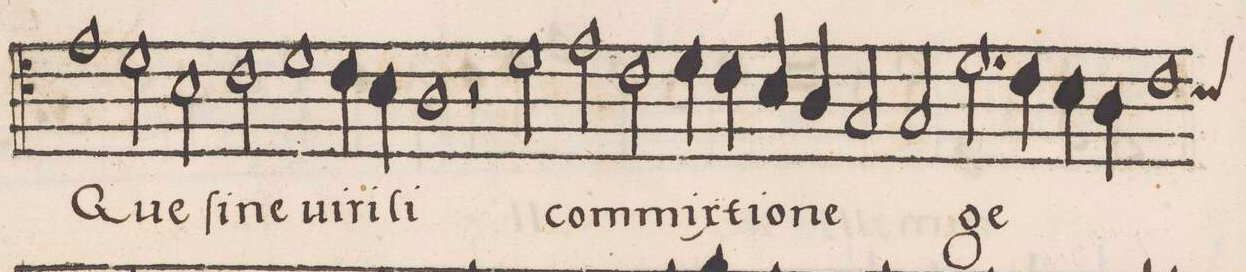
**kern	**text	**text
*I"ALTVS	*	*
*clefC4	*	*
*k[]	*	*
*met(C|)	*	*
*M2/1	*	*
1e	Quae	.
2d\	.	.
2B\	ſi-	.
=12-	=12-	=12-
2c\	-ne	.
1d	ui-	.
4c\	-ri-	.
4B\	-li	.
=13-	=13-	=13-
1A	.	.
2r	.	.
2d\	com-	.
=14-	=14-	=14-
2e\	.	.
2c\	.	.
4d\	-mix-	.
4c\	-ti-	.
4B/	-o-	.
4A/	-ne	.
=15-	=15-	=15-
2G/	.	.
2G/	.	.
2.d\	ge-	.
4c\	.	.
=16-	=16-	=16-
4B\	.	.
4A\	.	.
*custos:B	*	*
1c	.	.
*-	*-	*-
